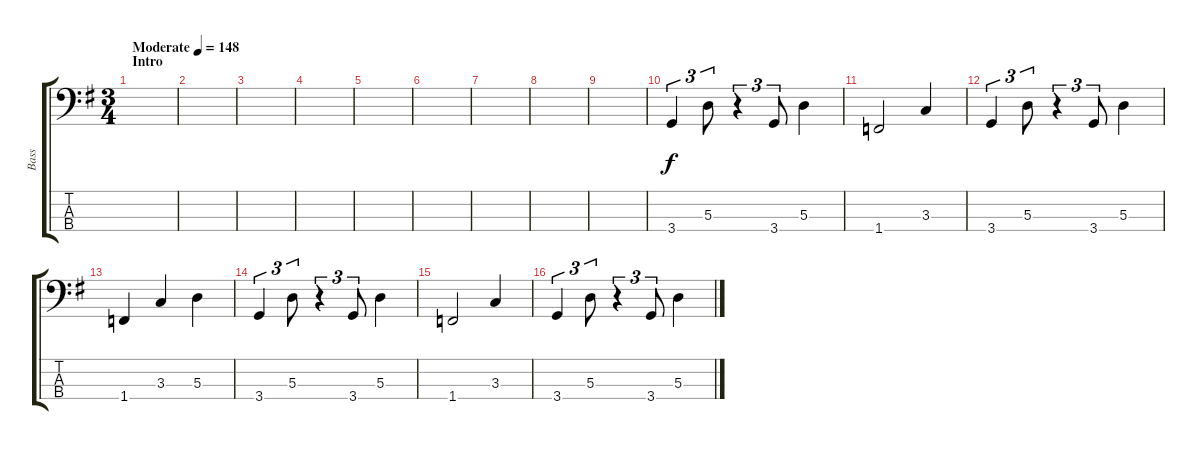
\track ("Bass" "Bass") {instrument electricbassfinger}
\staff {score tabs}
\tuning (G2 D2 A1 E1) {hide}
\ts (3 4)
\section ("" "Intro")
\tempo (148 "Moderate")
\clef f4
\ks g
|
|
|
|
|
|
|
|
|
3.4.4{tu (3 2)} 5.3.8{tu (3 2)} r.4{tu (3 2)} 3.4.8{tu (3 2)} 5.3.4 |
1.4.2 3.3.4 |
3.4.4{tu (3 2)} 5.3.8{tu (3 2)} r.4{tu (3 2)} 3.4.8{tu (3 2)} 5.3.4 |
1.4.4 3.3.4 5.3.4 |
3.4.4{tu (3 2)} 5.3.8{tu (3 2)} r.4{tu (3 2)} 3.4.8{tu (3 2)} 5.3.4 |
1.4.2 3.3.4 |
3.4.4{tu (3 2)} 5.3.8{tu (3 2)} r.4{tu (3 2)} 3.4.8{tu (3 2)} 5.3.4
